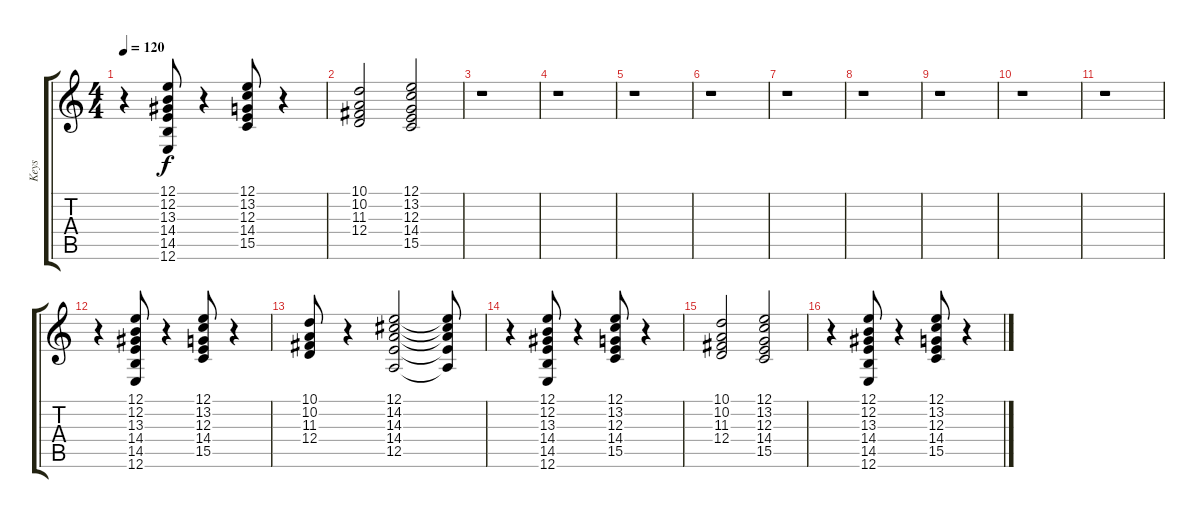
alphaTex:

\track ("Keys" "Keys") {instrument lead2sawtooth}
\staff {score tabs}
\tuning (E4 B3 G3 D3 A2 E2) {hide}
\ts (4 4)
\tempo 120
\clef g2
\ks c
r.4{dy f} (12.1 12.2 13.3 14.4 14.5 12.6).8 r.4 (12.1 13.2 12.3 14.4 15.5).8 r.4 |
(10.1 10.2 11.3 12.4).2 (12.1 13.2 12.3 14.4 15.5).2 |
r.1 |
r.1 |
r.1 |
r.1 |
r.1 |
r.1 |
r.1 |
r.1 |
r.1 |
r.4 (12.1 12.2 13.3 14.4 14.5 12.6).8 r.4 (12.1 13.2 12.3 14.4 15.5).8 r.4 |
(10.1 10.2 11.3 12.4).8 r.4 (12.1 14.2 14.3 14.4 12.5).2 (12.1{t} 14.2{t} 14.3{t} 14.4{t} 12.5{t}).8 |
r.4 (12.1 12.2 13.3 14.4 14.5 12.6).8 r.4 (12.1 13.2 12.3 14.4 15.5).8 r.4 |
(10.1 10.2 11.3 12.4).2 (12.1 13.2 12.3 14.4 15.5).2 |
r.4 (12.1 12.2 13.3 14.4 14.5 12.6).8 r.4 (12.1 13.2 12.3 14.4 15.5).8 r.4
